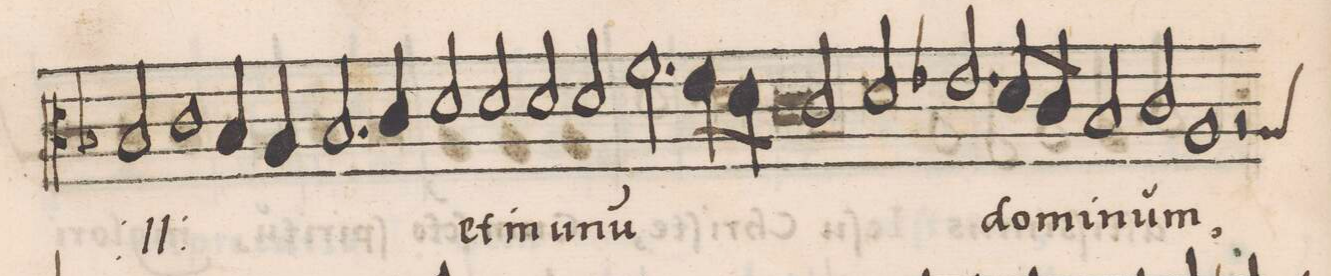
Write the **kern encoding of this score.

**kern	**text
*I"TENOR	*
*clefC3	*
*k[b-]	*
*met(c|)	*
*M2/1	*
*	*ij
2B-/	in-
1c	-ui-
4B-/	-ſi-
4A/	-bi-
=20	=20
2.B-/	-li-
4c/	-um
*	*Xij
2d/	et
2d/	in
=21	=21
2d/	u
2d/	nu(m)
2.f\	.
8e\L	.
8d\J	.
=22	=22
2c/	.
2d/	.
2.e-X/	do-
8d/L	-mi-
8c/J	.
=23	=23
2B-/	-num,
2c/	.
*custos:A	*
1A	.
*-	*-
